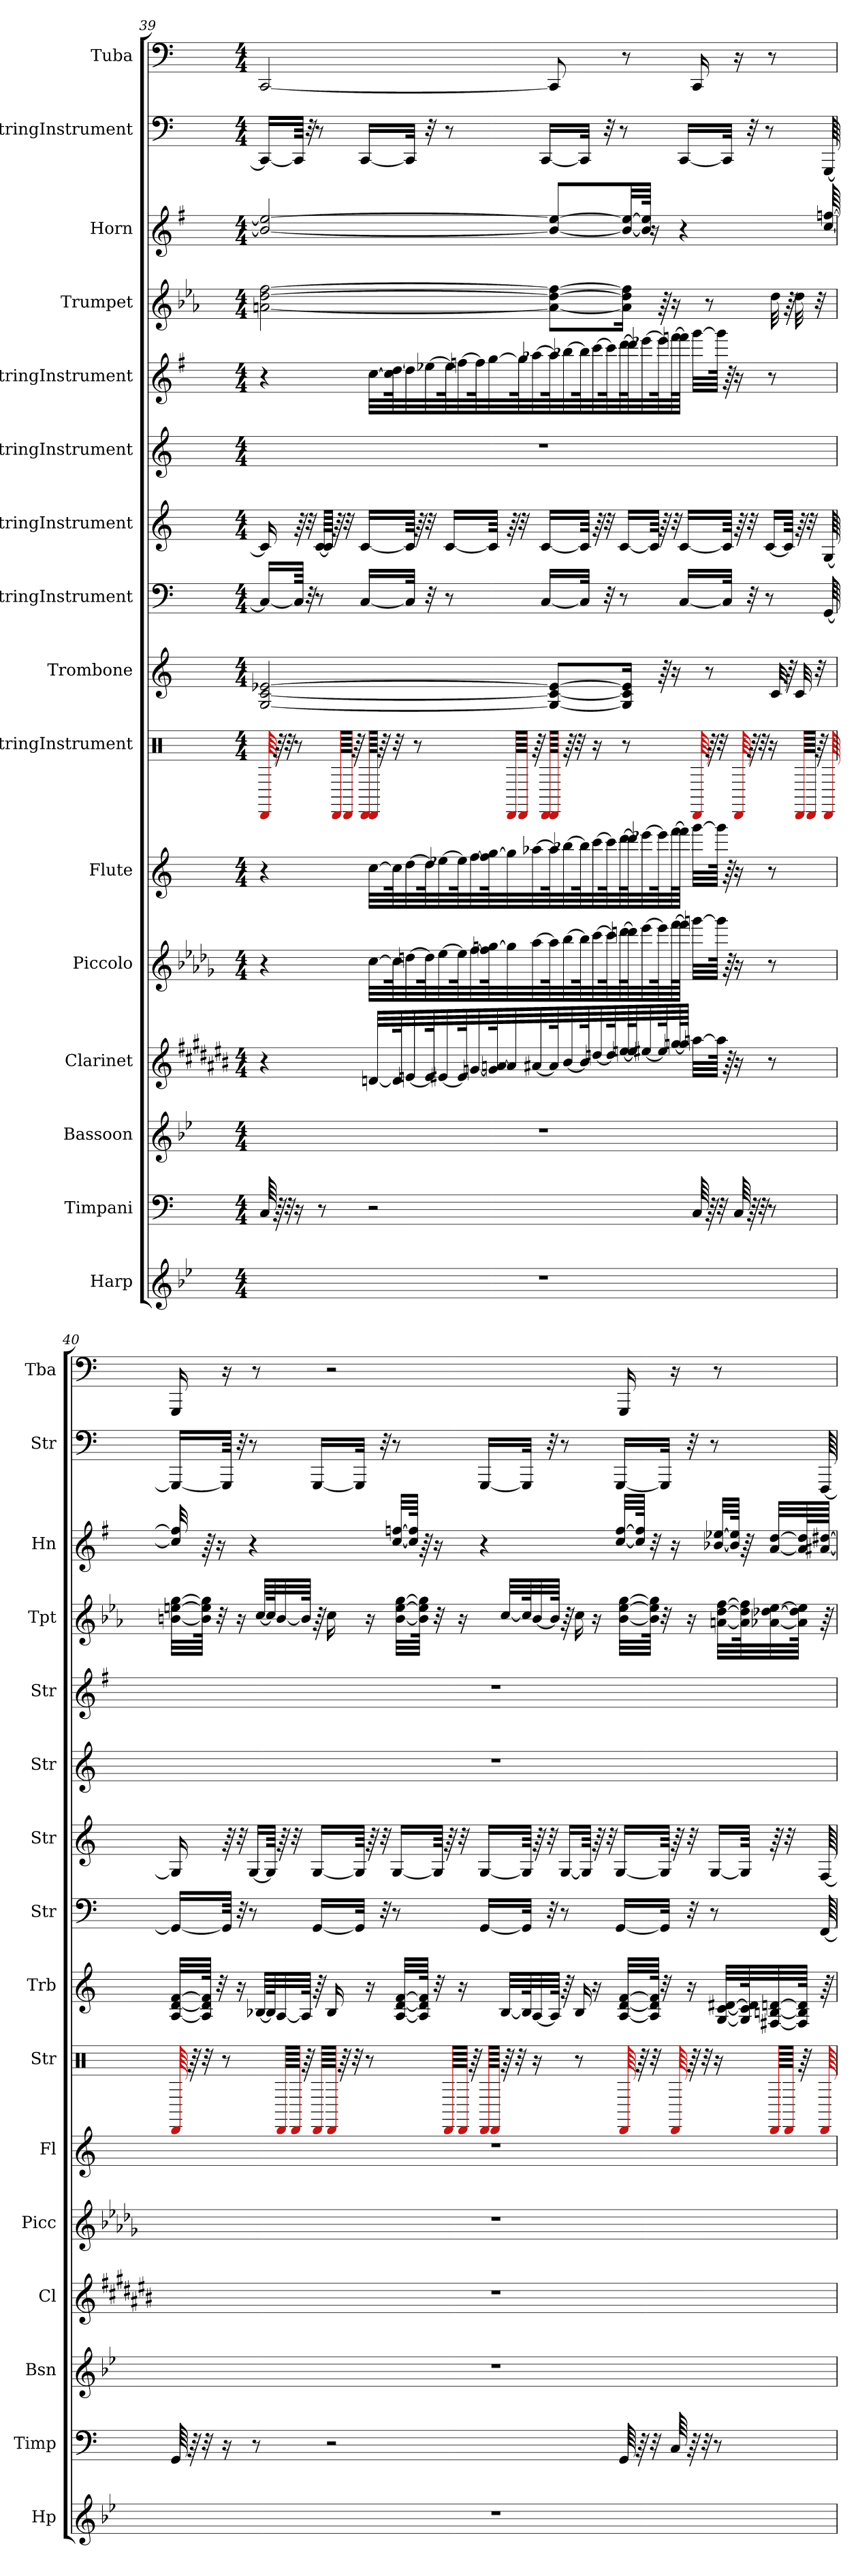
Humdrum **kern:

**kern	**kern	**kern	**kern	**kern	**kern	**kern	**kern	**kern	**kern	**kern	**kern	**kern	**kern	**kern	**kern
*part16	*part15	*part14	*part13	*part12	*part11	*part10	*part9	*part8	*part7	*part6	*part5	*part4	*part3	*part2	*part1
*staff16	*staff15	*staff14	*staff13	*staff12	*staff11	*staff10	*staff9	*staff8	*staff7	*staff6	*staff5	*staff4	*staff3	*staff2	*staff1
*I"Harp	*I"Timpani	*I"Bassoon	*I"Clarinet	*I"Piccolo	*I"Flute	*I"StringInstrument	*I"Trombone	*I"StringInstrument	*I"StringInstrument	*I"StringInstrument	*I"StringInstrument	*I"Trumpet	*I"Horn	*I"StringInstrument	*I"Tuba
*I'Hp	*I'Timp	*I'Bsn	*I'Cl	*I'Picc	*I'Fl	*I'Str	*I'Trb	*I'Str	*I'Str	*I'Str	*I'Str	*I'Tpt	*I'Hn	*I'Str	*I'Tba
!!LO:PB:g=z
*clefG2	*clefF4	*clefG2	*clefG2	*clefG2	*clefG2	*clefX	*clefG2	*clefF4	*clefG2	*clefG2	*clefG2	*clefG2	*clefG2	*clefF4	*clefF4
*	*	*	*ITrd1c2	*ITrd-7c-12	*	*	*	*	*	*	*	*ITrd1c2	*ITrd4c7	*	*
*k[b-e-]	*k[]	*k[b-e-]	*k[f#c#g#d#a#]	*k[b-e-a-d-g-]	*k[]	*k[]	*k[]	*k[]	*k[]	*k[]	*k[f#]	*k[b-e-a-d-g-]	*k[]	*k[]	*k[]
*M4/4	*M4/4	*M4/4	*M4/4	*M4/4	*M4/4	*M4/4	*M4/4	*M4/4	*M4/4	*M4/4	*M4/4	*M4/4	*M4/4	*M4/4	*M4/4
=39	=39	=39	=39	=39	=39	=39	=39	=39	=39	=39	=39	=39	=39	=39	=39
1r	64C/	1r	4r	4r	4r	64DD/	[2G/ [2c/ [2e-X/	16C/LL_	16c/]	1r	4r	[2gn\ [2cc\ [2ee-\	2e-/_ 2a-/_	16CC/LL_	[2CC/
.	64r	.	.	.	.	64r	.	.	.	.	.	.	.	.	.
.	32r	.	.	.	.	32r	.	.	.	.	.	.	.	.	.
.	16r	.	.	.	.	8r	.	64C/JJkk]	64r	.	.	.	.	64CC/JJkk]	.
.	.	.	.	.	.	.	.	32r	32r	.	.	.	.	32r	.
.	.	.	.	.	.	.	.	8r	[16c/LL	.	.	.	.	8r	.
.	8r	.	.	.	.	.	.	.	.	.	.	.	.	.	.
.	.	.	.	.	.	.	.	.	64c/JJkk]	.	.	.	.	.	.
.	.	.	.	.	.	64DD/LLLL	.	.	64r	.	.	.	.	.	.
.	.	.	.	.	.	64DD/JJJJ	.	.	32r	.	.	.	.	.	.
.	.	.	.	.	.	64r	.	.	.	.	.	.	.	.	.
.	.	.	.	.	.	64DD/LLLL	.	[16C/LL	[16c/LL	.	.	.	.	[16CC/LL	.
.	2r	.	[32cn/LLL	[32ccc\LLL	[32cc\LLL	64DD/JJJJ	.	.	.	.	[32cc\LLL	.	.	.	.
.	.	.	.	.	.	64r	.	.	.	.	.	.	.	.	.
.	.	.	64c/K]	64ccc\K]	64cc\K]	32r	.	.	.	.	64cc\] [64dd\K	.	.	.	.
.	.	.	[32dn/	[32dddn\	[32dd\	.	.	32C/JJk]	64c/JJkk]	.	32dd\]	.	.	32CC/JJk]	.
.	.	.	.	.	.	8r	.	.	64r	.	.	.	.	.	.
.	.	.	64d/K]	64ddd\K]	64dd\K]	.	.	32r	32r	.	[32ee-X\	.	.	32r	.
.	.	.	[32d#X/	[32eee-\	[32ee-X\	.	.	.	.	.	.	.	.	.	.
.	.	.	.	.	.	.	.	8r	[16c/LL	.	64ee-\K]	.	.	8r	.
.	.	.	64d#/K]	64eee-\K]	64ee-\K]	.	.	.	.	.	[32ffn\	.	.	.	.
.	.	.	[32fn/	[32fff\	[32ff\	.	.	.	.	.	.	.	.	.	.
.	.	.	.	.	.	.	.	.	.	.	64ff\K]	.	.	.	.
.	.	.	64f/] [64gn/K	64fff\] [64gggn\K	64ff\] [64gg\K	.	.	.	64c/JJkk]	.	[32gg\	.	.	.	.
.	.	.	32g/]	32ggg\]	32gg\]	64DD/LLLL	.	.	64r	.	.	.	.	.	.
.	.	.	.	.	.	64DD/JJJJ	.	.	32r	.	64gg\K]	.	.	.	.
.	.	.	[32g#X/	[32aaa-\	[32aa-X\	64r	.	.	.	.	[32aa-X\	.	.	.	.
.	.	.	.	.	.	64DD/LLLL	.	[16C/LL	[16c/LL	.	.	.	.	[16CC/LL	.
.	.	.	64g#/K]	64aaa-\K]	64aa-\K]	64DD/JJJJ	8G/_ 8c/_ 8e-/_L	.	.	.	64aa-\K]	8g\_ 8cc\_ 8ee-\_L	8e-/_ 8a-/_L	.	8CC/]
.	.	.	[32a#/	[32bbb-\	[32bb-X\	64r	.	.	.	.	[32bb-X\	.	.	.	.
.	.	.	.	.	.	32r	.	.	.	.	.	.	.	.	.
.	.	.	64a#/K]	64bbb-\K]	64bb-\K]	.	.	32C/JJk]	64c/JJkk]	.	64bb-\K]	.	.	32CC/JJk]	.
.	.	.	[32ccn/	[32cccc\	[32ccc\	16r	.	.	64r	.	[32ccc\	.	.	.	.
.	.	.	.	.	.	.	.	32r	32r	.	.	.	.	32r	.
.	.	.	64cc/K]	64cccc\K]	64ccc\K]	.	.	.	.	.	64ccc\K]	.	.	.	.
.	.	.	[32ddn/	[32ddddn\	[32ddd\	.	.	8r	[16c/LL	.	[32ddd\	.	.	8r	.
.	.	.	.	.	.	8r	16G/] 16c/] 16e-/]Jk	.	.	.	.	16g\] 16cc\] 16ee-\]Jk	32e-/_ 32a-/_LL	.	8r
.	.	.	64dd/K]	64dddd\K]	64ddd\K]	.	.	.	.	.	64ddd\K]	.	.	.	.
.	.	.	[32dd#X/	[32eeee-\	[32eee-X\	.	.	.	.	.	[32eee-X\	.	64e-/] 64a-/]JJJk	.	.
.	.	.	.	.	.	.	.	.	64c/JJkk]	.	.	.	16r	.	.
.	.	.	64dd#/K]	64eeee-\K]	64eee-\K]	.	64r	.	64r	.	64eee-\K]	64r	.	.	.
.	.	.	[32ffn/	[32ffff\	[32fff\	.	16r	.	32r	.	[32fffn\	16r	.	.	.
.	.	.	64ff/JJJk]	64ffff\JJJk]	64fff\JJJk]	.	.	[16C/LL	[16c/LL	.	64fff\JJJk]	.	4r	[16CC/LL	.
.	64C/	.	[32ggn\LLL	[32ggggn\LLL	[32ggg\LLL	64DD/	.	.	.	.	[32ggg\LLL	.	.	.	16CC/
.	64r	.	.	.	.	64r	8r	.	.	.	.	8r	.	.	.
.	32r	.	64gg\JJJk]	64gggg\JJJk]	64ggg\JJJk]	32r	.	.	.	.	64ggg\JJJk]	.	.	.	.
.	.	.	64r	64r	64r	.	.	32C/JJk]	64c/JJkk]	.	64r	.	.	32CC/JJk]	.
.	64C/	.	16r	16r	16r	64DD/	.	.	64r	.	16r	.	.	.	16r
.	64r	.	.	.	.	64r	.	32r	32r	.	.	.	.	32r	.
.	32r	.	.	.	.	32r	.	.	.	.	.	.	.	.	.
.	.	.	.	.	.	.	.	8r	[16c/LL	.	.	.	.	8r	.
.	8r	.	8r	8r	8r	16r	.	.	.	.	8r	.	.	.	8r
.	.	.	.	.	.	.	32c/	.	.	.	.	32cc\	.	.	.
.	.	.	.	.	.	.	64r	.	64c/JJkk]	.	.	64r	.	.	.
.	.	.	.	.	.	64DD/LLLL	32c/	.	64r	.	.	32cc\	.	.	.
.	.	.	.	.	.	64DD/JJJJ	.	.	32r	.	.	.	.	.	.
.	.	.	.	.	.	64r	32r	.	.	.	.	32r	.	.	.
.	.	.	.	.	.	64DD/	.	[64GG/	[64G/	.	.	.	[64f/ [64b-X/	[64GGG/	.
!!LO:PB:g=z
=40	=40	=40	=40	=40	=40	=40	=40	=40	=40	=40	=40	=40	=40	=40	=40
1r	64GG/	1r	1r	1r	1r	64DD/	[32A/ [32d/ [32f/LLL	16GG/LL_	16G/]	1r	1r	[32an\ [32ddn\ [32ff\LLL	32f/] 32b-/]	16GGG/LL_	16GGG/
.	64r	.	.	.	.	64r	.	.	.	.	.	.	.	.	.
.	32r	.	.	.	.	32r	64A/] 64d/] 64f/]JJJk	.	.	.	.	64a\] 64dd\] 64ff\]JJJk	64r	.	.
.	.	.	.	.	.	.	32r	.	.	.	.	32r	16r	.	.
.	16r	.	.	.	.	8r	.	64GG/JJkk]	64r	.	.	.	.	64GGG/JJkk]	16r
.	.	.	.	.	.	.	16r	32r	32r	.	.	16r	.	32r	.
.	.	.	.	.	.	.	.	8r	[16G/LL	.	.	.	4r	8r	.
.	8r	.	.	.	.	.	.	.	.	.	.	.	.	.	8r
.	.	.	.	.	.	.	[32B-X/LLL	.	.	.	.	[32b-/LLL	.	.	.
.	.	.	.	.	.	.	64B-/K]	.	64G/JJkk]	.	.	64b-/K]	.	.	.
.	.	.	.	.	.	64DD/LLLL	[32A/	.	64r	.	.	[32a/	.	.	.
.	.	.	.	.	.	64DD/JJJJ	.	.	32r	.	.	.	.	.	.
.	.	.	.	.	.	64r	64A/JJJk]	.	.	.	.	64a/JJJk]	.	.	.
.	.	.	.	.	.	64DD/LLLL	64r	[16GG/LL	[16G/LL	.	.	64r	.	[16GGG/LL	.
.	2r	.	.	.	.	64DD/JJJJ	16B-/	.	.	.	.	16b-\	.	.	2r
.	.	.	.	.	.	64r	.	.	.	.	.	.	.	.	.
.	.	.	.	.	.	32r	.	.	.	.	.	.	.	.	.
.	.	.	.	.	.	.	.	32GG/JJk]	64G/JJkk]	.	.	.	.	32GGG/JJk]	.
.	.	.	.	.	.	8r	16r	.	64r	.	.	16r	.	.	.
.	.	.	.	.	.	.	.	32r	32r	.	.	.	.	32r	.
.	.	.	.	.	.	.	.	8r	[16G/LL	.	.	.	[32f/ [32b-X/LLL	8r	.
.	.	.	.	.	.	.	[32A/ [32d/ [32f/LLL	.	.	.	.	[32a\ [32dd\ [32ff\LLL	.	.	.
.	.	.	.	.	.	.	.	.	.	.	.	.	64f/] 64b-/]JJJk	.	.
.	.	.	.	.	.	.	64A/] 64d/] 64f/]JJJk	.	.	.	.	64a\] 64dd\] 64ff\]JJJk	64r	.	.
.	.	.	.	.	.	.	32r	.	64G/JJkk]	.	.	32r	16r	.	.
.	.	.	.	.	.	64DD/LLLL	.	.	64r	.	.	.	.	.	.
.	.	.	.	.	.	64DD/JJJJ	16r	.	32r	.	.	16r	.	.	.
.	.	.	.	.	.	64r	.	.	.	.	.	.	.	.	.
.	.	.	.	.	.	64DD/LLLL	.	[16GG/LL	[16G/LL	.	.	.	4r	[16GGG/LL	.
.	.	.	.	.	.	64DD/JJJJ	.	.	.	.	.	.	.	.	.
.	.	.	.	.	.	64r	[32B-/LLL	.	.	.	.	[32b-/LLL	.	.	.
.	.	.	.	.	.	32r	.	.	.	.	.	.	.	.	.
.	.	.	.	.	.	.	64B-/K]	32GG/JJk]	64G/JJkk]	.	.	64b-/K]	.	32GGG/JJk]	.
.	.	.	.	.	.	16r	[32A/	.	64r	.	.	[32a/	.	.	.
.	.	.	.	.	.	.	.	32r	32r	.	.	.	.	32r	.
.	.	.	.	.	.	.	64A/JJJk]	.	.	.	.	64a/JJJk]	.	.	.
.	.	.	.	.	.	.	64r	8r	[16G/LL	.	.	64r	.	8r	.
.	.	.	.	.	.	8r	16B-/	.	.	.	.	16b-\	.	.	.
.	.	.	.	.	.	.	.	.	64G/JJkk]	.	.	.	.	.	.
.	.	.	.	.	.	.	16r	.	64r	.	.	16r	.	.	.
.	.	.	.	.	.	.	.	.	32r	.	.	.	.	.	.
.	.	.	.	.	.	.	.	[16GG/LL	[16G/LL	.	.	.	[32f/ [32b-/LLL	[16GGG/LL	.
.	64GG/	.	.	.	.	64DD/	[32A/ [32d/ [32f/LLL	.	.	.	.	[32a\ [32dd\ [32ff\LLL	.	.	16GGG/
.	64r	.	.	.	.	64r	.	.	.	.	.	.	64f/] 64b-/]JJJk	.	.
.	32r	.	.	.	.	32r	64A/] 64d/] 64f/]JJJk	.	.	.	.	64a\] 64dd\] 64ff\]JJJk	32r	.	.
.	.	.	.	.	.	.	32r	32GG/JJk]	64G/JJkk]	.	.	32r	.	32GGG/JJk]	.
.	64C/	.	.	.	.	64DD/	.	.	64r	.	.	.	16r	.	16r
.	64r	.	.	.	.	64r	16r	32r	32r	.	.	16r	.	32r	.
.	32r	.	.	.	.	32r	.	.	.	.	.	.	.	.	.
.	.	.	.	.	.	.	.	8r	[16G/LL	.	.	.	.	8r	.
.	8r	.	.	.	.	16r	.	.	.	.	.	.	[32e-X/ [32a-X/LLL	.	8r
.	.	.	.	.	.	.	[32G/ [32c/ [32d#X/LLL	.	.	.	.	[32gn\ [32cc\ [32ee-\LLL	.	.	.
.	.	.	.	.	.	.	.	.	.	.	.	.	64e-/] 64a-/]JJJk	.	.
.	.	.	.	.	.	.	64G/] 64c/] 64d#/]K	.	64G/JJkk]	.	.	64g\] 64cc\] 64ee-\]K	64r	.	.
.	.	.	.	.	.	64DD/LLLL	[32F#X/ [32Bn/ [32dn/	.	64r	.	.	[32g-X\ [32cc-X\ [32dd\	[32d/ [32g/LLL	.	.
.	.	.	.	.	.	64DD/JJJJ	.	.	32r	.	.	.	.	.	.
.	.	.	.	.	.	64r	64F#/] 64B/] 64d/]JJJk	.	.	.	.	64g-\] 64cc-\] 64dd\]JJJk	64d/] 64g/]L	.	.
.	.	.	.	.	.	64DD/	64r	[64FF/	[64F/	.	.	64r	[64d#X/ [64g#X/JJJJ	[64FFF/	.
=	=	=	=	=	=	=	=	=	=	=	=	=	=	=	=
*-	*-	*-	*-	*-	*-	*-	*-	*-	*-	*-	*-	*-	*-	*-	*-
